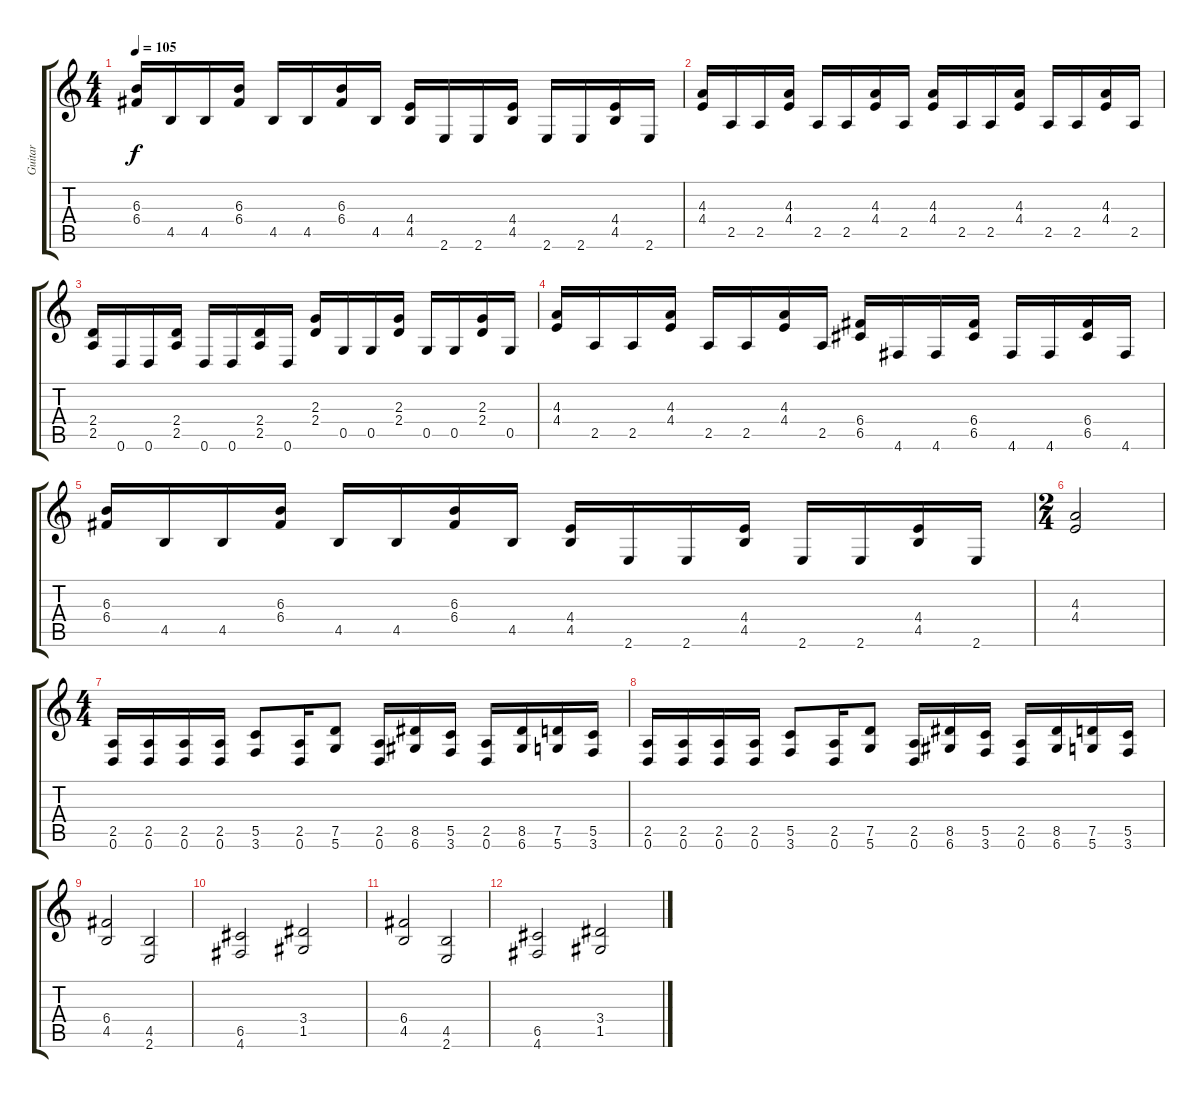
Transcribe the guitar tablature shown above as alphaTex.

\track ("Guitar" "Guitar") {instrument distortionguitar}
\staff {score tabs}
\tuning (D4 A3 F3 C3 G2 D2) {hide}
\ts (4 4)
\tempo 105
\clef g2
\ks c
(6.3 6.4).16{dy f} 4.5.16 4.5.16 (6.3 6.4).16 4.5.16 4.5.16 (6.3 6.4).16 4.5.16 (4.4 4.5).16 2.6.16 2.6.16 (4.4 4.5).16 2.6.16 2.6.16 (4.4 4.5).16 2.6.16 |
(4.3 4.4).16 2.5.16 2.5.16 (4.3 4.4).16 2.5.16 2.5.16 (4.3 4.4).16 2.5.16 (4.3 4.4).16 2.5.16 2.5.16 (4.3 4.4).16 2.5.16 2.5.16 (4.3 4.4).16 2.5.16 |
(2.4 2.5).16 0.6.16 0.6.16 (2.4 2.5).16 0.6.16 0.6.16 (2.4 2.5).16 0.6.16 (2.3 2.4).16 0.5.16 0.5.16 (2.3 2.4).16 0.5.16 0.5.16 (2.3 2.4).16 0.5.16 |
(4.3 4.4).16 2.5.16 2.5.16 (4.3 4.4).16 2.5.16 2.5.16 (4.3 4.4).16 2.5.16 (6.4 6.5).16 4.6.16 4.6.16 (6.4 6.5).16 4.6.16 4.6.16 (6.4 6.5).16 4.6.16 |
(6.3 6.4).16 4.5.16 4.5.16 (6.3 6.4).16 4.5.16 4.5.16 (6.3 6.4).16 4.5.16 (4.4 4.5).16 2.6.16 2.6.16 (4.4 4.5).16 2.6.16 2.6.16 (4.4 4.5).16 2.6.16 |
\ts (2 4)
(4.3 4.4).2 |
\ts (4 4)
(2.5 0.6).16 (2.5 0.6).16 (2.5 0.6).16 (2.5 0.6).16 (5.5 3.6).8 (2.5 0.6).16 (7.5 5.6).8 (2.5 0.6).16 (8.5 6.6).16 (5.5 3.6).16 (2.5 0.6).16 (8.5 6.6).16 (7.5 5.6).16 (5.5 3.6).16 |
(2.5 0.6).16 (2.5 0.6).16 (2.5 0.6).16 (2.5 0.6).16 (5.5 3.6).8 (2.5 0.6).16 (7.5 5.6).8 (2.5 0.6).16 (8.5 6.6).16 (5.5 3.6).16 (2.5 0.6).16 (8.5 6.6).16 (7.5 5.6).16 (5.5 3.6).16 |
(6.4 4.5).2 (4.5 2.6).2 |
(6.5 4.6).2 (3.4 1.5).2 |
(6.4 4.5).2 (4.5 2.6).2 |
(6.5 4.6).2 (3.4 1.5).2
